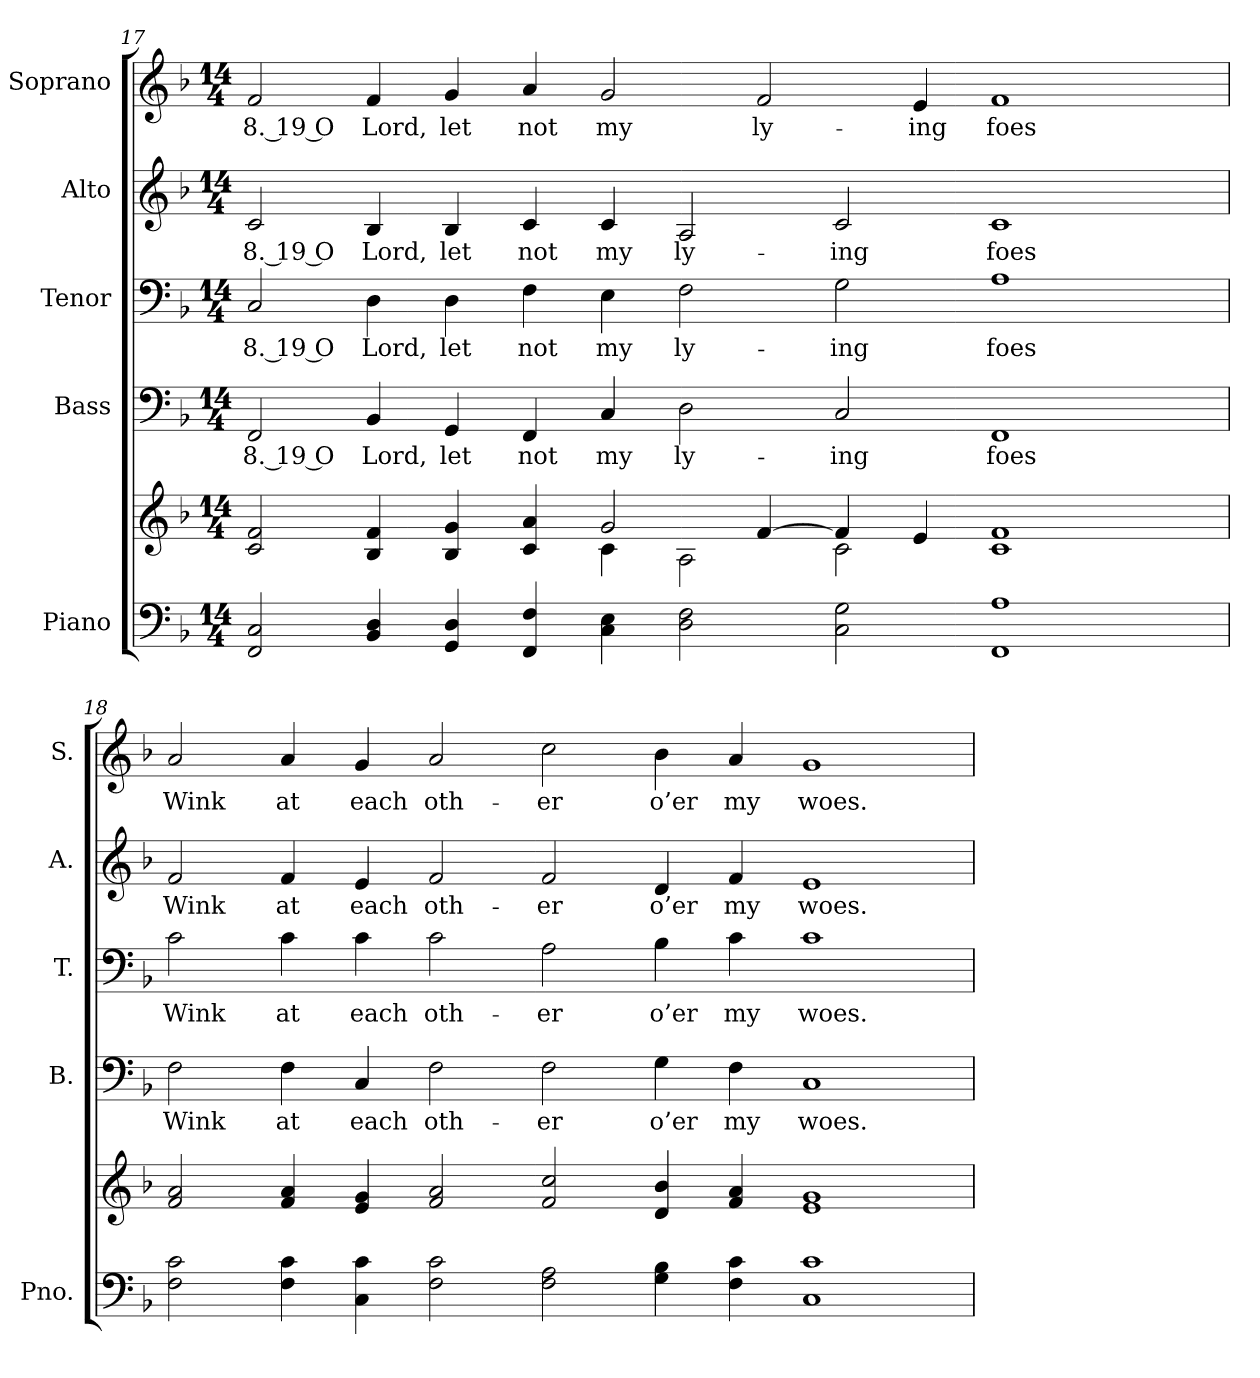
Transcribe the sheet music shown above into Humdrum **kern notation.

**kern	**kern	**kern	**text	**kern	**text	**kern	**text	**kern	**text
*part5	*part5	*part4	*part4	*part3	*part3	*part2	*part2	*part1	*part1
*staff6	*staff5	*staff4	*staff4	*staff3	*staff3	*staff2	*staff2	*staff1	*staff1
*I"Piano	*	*I"Bass	*	*I"Tenor	*	*I"Alto	*	*I"Soprano	*
*I'Pno.	*	*I'B.	*	*I'T.	*	*I'A.	*	*I'S.	*
!!LO:PB:g=z
*clefF4	*clefG2	*clefF4	*	*clefF4	*	*clefG2	*	*clefG2	*
*k[b-]	*k[b-]	*k[b-]	*	*k[b-]	*	*k[b-]	*	*k[b-]	*
*F:	*F:	*F:	*	*F:	*	*F:	*	*F:	*
*M14/4	*M14/4	*M14/4	*	*M14/4	*	*M14/4	*	*M14/4	*
=17	=17	=17	=17	=17	=17	=17	=17	=17	=17
*	*^	*	*	*	*	*	*	*	*
!	!	!	!	!LO:LY:b:color=#000000	!	!	!	!	!	!
!	!	!	!	!	!	!LO:LY:b:color=#000000	!	!	!	!
!	!	!	!	!	!	!	!	!LO:LY:b:color=#000000	!	!
!	!	!	!	!	!	!	!	!	!	!LO:LY:b:color=#000000
2FFi/ 2Ci	2ci/ 2fi	1ryy	2FFi/	8. 19 O	2Ci/	8. 19 O	2ci/	8. 19 O	2fi/	8. 19 O
!	!	!	!	!LO:LY:b:color=#000000	!	!	!	!	!	!
!	!	!	!	!	!	!LO:LY:b:color=#000000	!	!	!	!
!	!	!	!	!	!	!	!	!LO:LY:b:color=#000000	!	!
!	!	!	!	!	!	!	!	!	!	!LO:LY:b:color=#000000
4BB-i/ 4Di	4B-i/ 4fi	.	4BB-i/	Lord,	4Di\	Lord,	4B-i/	Lord,	4fi/	Lord,
!	!	!	!	!LO:LY:b:color=#000000	!	!	!	!	!	!
!	!	!	!	!	!	!LO:LY:b:color=#000000	!	!	!	!
!	!	!	!	!	!	!	!	!LO:LY:b:color=#000000	!	!
!	!	!	!	!	!	!	!	!	!	!LO:LY:b:color=#000000
4GGi/ 4Di	4B-i/ 4gi	.	4GGi/	let	4Di\	let	4B-i/	let	4gi/	let
!	!	!	!	!LO:LY:b:color=#000000	!	!	!	!	!	!
!	!	!	!	!	!	!LO:LY:b:color=#000000	!	!	!	!
!	!	!	!	!	!	!	!	!LO:LY:b:color=#000000	!	!
!	!	!	!	!	!	!	!	!	!	!LO:LY:b:color=#000000
4FFi/ 4Fi	4ci/ 4ai	4ryy	4FFi/	not	4Fi\	not	4ci/	not	4ai/	not
!	!	!	!	!LO:LY:b:color=#000000	!	!	!	!	!	!
!	!	!	!	!	!	!LO:LY:b:color=#000000	!	!	!	!
!	!	!	!	!	!	!	!	!LO:LY:b:color=#000000	!	!
!	!	!	!	!	!	!	!	!	!	!LO:LY:b:color=#000000
4Ci\ 4Ei	2gi/	4ci\	4Ci/	my	4Ei\	my	4ci/	my	2gi/	my
!	!	!	!	!LO:LY:b:color=#000000	!	!	!	!	!	!
!	!	!	!	!	!	!LO:LY:b:color=#000000	!	!	!	!
!	!	!	!	!	!	!	!	!LO:LY:b:color=#000000	!	!
2Di\ 2Fi	.	2Ai\	2Di\	ly-	2Fi\	ly-	2Ai/	ly-	.	.
!	!	!	!	!	!	!	!	!	!	!LO:LY:b:color=#000000
.	[>4fi/	.	.	.	.	.	.	.	2fi/	ly-
!	!	!	!	!LO:LY:b:color=#000000	!	!	!	!	!	!
!	!	!	!	!	!	!LO:LY:b:color=#000000	!	!	!	!
!	!	!	!	!	!	!	!	!LO:LY:b:color=#000000	!	!
2Ci\ 2Gi	4fi/]	2ci\	2Ci/	-ing	2Gi\	-ing	2ci/	-ing	.	.
!	!	!	!	!	!	!	!	!	!	!LO:LY:b:color=#000000
.	4ei/	.	.	.	.	.	.	.	4ei/	-ing
!	!	!	!	!LO:LY:b:color=#000000	!	!	!	!	!	!
!	!	!	!	!	!	!LO:LY:b:color=#000000	!	!	!	!
!	!	!	!	!	!	!	!	!LO:LY:b:color=#000000	!	!
!	!	!	!	!	!	!	!	!	!	!LO:LY:b:color=#000000
1FFi 1Ai	1ci 1fi	2ryy	1FFi	foes	1Ai	foes	1ci	foes	1fi	foes
.	.	2ryy	.	.	.	.	.	.	.	.
*	*v	*v	*	*	*	*	*	*	*	*
!!LO:PB:g=z
=18	=18	=18	=18	=18	=18	=18	=18	=18	=18
*	*^	*	*	*	*	*	*	*	*
!	!	!	!	!LO:LY:b:color=#000000	!	!	!	!	!	!
*	*v	*v	*	*	*	*	*	*	*	*
*	*^	*	*	*	*	*	*	*	*
!	!	!	!	!	!	!LO:LY:b:color=#000000	!	!	!	!
*	*v	*v	*	*	*	*	*	*	*	*
*	*^	*	*	*	*	*	*	*	*
!	!	!	!	!	!	!	!	!LO:LY:b:color=#000000	!	!
*	*v	*v	*	*	*	*	*	*	*	*
*	*^	*	*	*	*	*	*	*	*
!	!	!	!	!	!	!	!	!	!	!LO:LY:b:color=#000000
*	*v	*v	*	*	*	*	*	*	*	*
2Fi\ 2ci	2fi/ 2ai	2Fi\	Wink	2ci\	Wink	2fi/	Wink	2ai/	Wink
!	!	!	!LO:LY:b:color=#000000	!	!	!	!	!	!
!	!	!	!	!	!LO:LY:b:color=#000000	!	!	!	!
!	!	!	!	!	!	!	!LO:LY:b:color=#000000	!	!
!	!	!	!	!	!	!	!	!	!LO:LY:b:color=#000000
4Fi\ 4ci	4fi/ 4ai	4Fi\	at	4ci\	at	4fi/	at	4ai/	at
!	!	!	!LO:LY:b:color=#000000	!	!	!	!	!	!
!	!	!	!	!	!LO:LY:b:color=#000000	!	!	!	!
!	!	!	!	!	!	!	!LO:LY:b:color=#000000	!	!
!	!	!	!	!	!	!	!	!	!LO:LY:b:color=#000000
4Ci\ 4ci	4ei/ 4gi	4Ci/	each	4ci\	each	4ei/	each	4gi/	each
!	!	!	!LO:LY:b:color=#000000	!	!	!	!	!	!
!	!	!	!	!	!LO:LY:b:color=#000000	!	!	!	!
!	!	!	!	!	!	!	!LO:LY:b:color=#000000	!	!
!	!	!	!	!	!	!	!	!	!LO:LY:b:color=#000000
2Fi\ 2ci	2fi/ 2ai	2Fi\	oth-	2ci\	oth-	2fi/	oth-	2ai/	oth-
!	!	!	!LO:LY:b:color=#000000	!	!	!	!	!	!
!	!	!	!	!	!LO:LY:b:color=#000000	!	!	!	!
!	!	!	!	!	!	!	!LO:LY:b:color=#000000	!	!
!	!	!	!	!	!	!	!	!	!LO:LY:b:color=#000000
2Fi\ 2Ai	2fi/ 2cci	2Fi\	-er	2Ai\	-er	2fi/	-er	2cci\	-er
!	!	!	!LO:LY:b:color=#000000	!	!	!	!	!	!
!	!	!	!	!	!LO:LY:b:color=#000000	!	!	!	!
!	!	!	!	!	!	!	!LO:LY:b:color=#000000	!	!
!	!	!	!	!	!	!	!	!	!LO:LY:b:color=#000000
4Gi\ 4B-i	4di/ 4b-i	4Gi\	o’er	4B-i\	o’er	4di/	o’er	4b-i\	o’er
!	!	!	!LO:LY:b:color=#000000	!	!	!	!	!	!
!	!	!	!	!	!LO:LY:b:color=#000000	!	!	!	!
!	!	!	!	!	!	!	!LO:LY:b:color=#000000	!	!
!	!	!	!	!	!	!	!	!	!LO:LY:b:color=#000000
4Fi\ 4ci	4fi/ 4ai	4Fi\	my	4ci\	my	4fi/	my	4ai/	my
!	!	!	!LO:LY:b:color=#000000	!	!	!	!	!	!
!	!	!	!	!	!LO:LY:b:color=#000000	!	!	!	!
!	!	!	!	!	!	!	!LO:LY:b:color=#000000	!	!
!	!	!	!	!	!	!	!	!	!LO:LY:b:color=#000000
1Ci 1ci	1ei 1gi	1Ci	woes.	1ci	woes.	1ei	woes.	1gi	woes.
=	=	=	=	=	=	=	=	=	=
*-	*-	*-	*-	*-	*-	*-	*-	*-	*-
